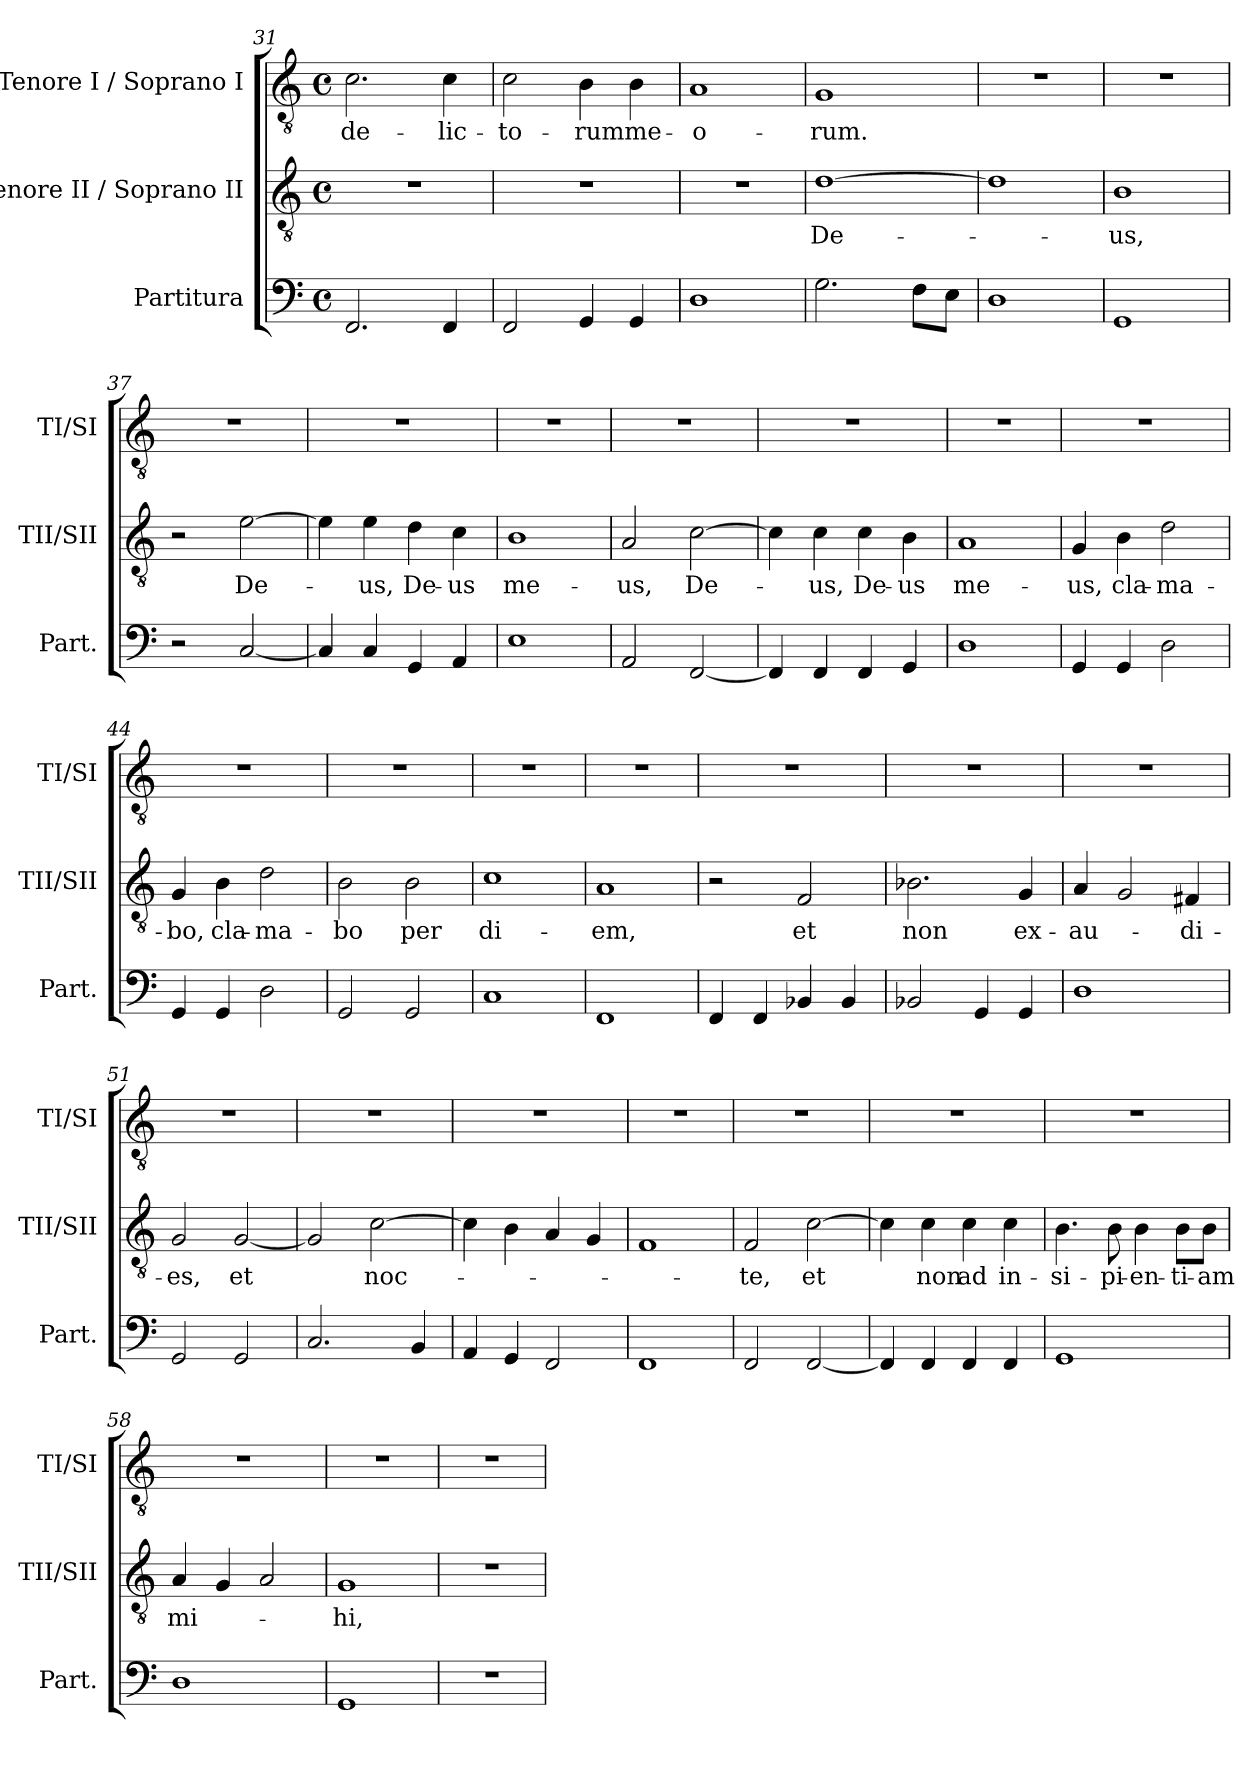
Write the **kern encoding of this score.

**kern	**kern	**text	**kern	**text
*part3	*part2	*part2	*part1	*part1
*staff3	*staff2	*staff2	*staff1	*staff1
*I"Partitura	*I"Tenore II / Soprano II	*	*I"Tenore I / Soprano I	*
*I'Part.	*I'TII/SII	*	*I'TI/SI	*
*clefF4	*clefGv2	*	*clefGv2	*
*k[]	*k[]	*	*k[]	*
*M4/4	*M4/4	*	*M4/4	*
*met(c)	*met(c)	*	*met(c)	*
=31	=31	=31	=31	=31
2.FF/	1r	.	2.c\	de-
4FF/	.	.	4c\	-lic-
=32	=32	=32	=32	=32
2FF/	1r	.	2c\	-to-
4GG/	.	.	4B\	-rum
4GG/	.	.	4B\	me-
=33	=33	=33	=33	=33
1D	1r	.	1A	-o-
=34	=34	=34	=34	=34
2.G\	[1d	De-	1G	-rum.
8F\L	.	.	.	.
8E\J	.	.	.	.
=35	=35	=35	=35	=35
1D	1d]	.	1r	.
=36	=36	=36	=36	=36
1GG	1B	-us,	1r	.
=37	=37	=37	=37	=37
2r	2r	.	1r	.
[2C/	[2e\	De-	.	.
=38	=38	=38	=38	=38
4C/]	4e\]	.	1r	.
4C/	4e\	-us,	.	.
4GG/	4d\	De-	.	.
4AA/	4c\	-us	.	.
=39	=39	=39	=39	=39
1E	1B	me-	1r	.
=40	=40	=40	=40	=40
2AA/	2A/	-us,	1r	.
[2FF/	[2c\	De-	.	.
=41	=41	=41	=41	=41
4FF/]	4c\]	.	1r	.
4FF/	4c\	-us,	.	.
4FF/	4c\	De-	.	.
4GG/	4B\	-us	.	.
=42	=42	=42	=42	=42
1D	1A	me-	1r	.
=43	=43	=43	=43	=43
4GG/	4G/	-us,	1r	.
4GG/	4B\	cla-	.	.
2D\	2d\	-ma-	.	.
=44	=44	=44	=44	=44
4GG/	4G/	-bo,	1r	.
4GG/	4B\	cla-	.	.
2D\	2d\	-ma-	.	.
=45	=45	=45	=45	=45
2GG/	2B\	-bo	1r	.
2GG/	2B\	per	.	.
=46	=46	=46	=46	=46
1C	1c	di-	1r	.
=47	=47	=47	=47	=47
1FF	1A	-em,	1r	.
=48	=48	=48	=48	=48
4FF/	2r	.	1r	.
4FF/	.	.	.	.
4BB-X/	2F/	et	.	.
4BB-/	.	.	.	.
=49	=49	=49	=49	=49
2BB-X/	2.B-X\	non	1r	.
4GG/	.	.	.	.
4GG/	4G/	ex-	.	.
=50	=50	=50	=50	=50
1D	4A/	-au-	1r	.
.	2G/	.	.	.
.	4F#X/	-di-	.	.
=51	=51	=51	=51	=51
2GG/	2G/	-es,	1r	.
2GG/	[2G/	et	.	.
=52	=52	=52	=52	=52
2.C/	2G/]	.	1r	.
.	[2c\	noc-	.	.
4BB/	.	.	.	.
=53	=53	=53	=53	=53
4AA/	4c\]	.	1r	.
4GG/	4B\	.	.	.
2FF/	4A/	.	.	.
.	4G/	.	.	.
=54	=54	=54	=54	=54
1FF	1F	.	1r	.
=55	=55	=55	=55	=55
2FF/	2F/	-te,	1r	.
[2FF/	[2c\	et	.	.
=56	=56	=56	=56	=56
4FF/]	4c\]	.	1r	.
4FF/	4c\	non	.	.
4FF/	4c\	ad	.	.
4FF/	4c\	in-	.	.
=57	=57	=57	=57	=57
1GG	4.B\	-si-	1r	.
.	8B\	-pi-	.	.
.	4B\	-en-	.	.
.	8B\L	-ti-	.	.
.	8B\J	-am	.	.
=58	=58	=58	=58	=58
1D	4A/	mi-	1r	.
.	4G/	.	.	.
.	2A/	.	.	.
=59	=59	=59	=59	=59
1GG	1G	-hi,	1r	.
=60	=60	=60	=60	=60
1r	1r	.	1r	.
=	=	=	=	=
*-	*-	*-	*-	*-
